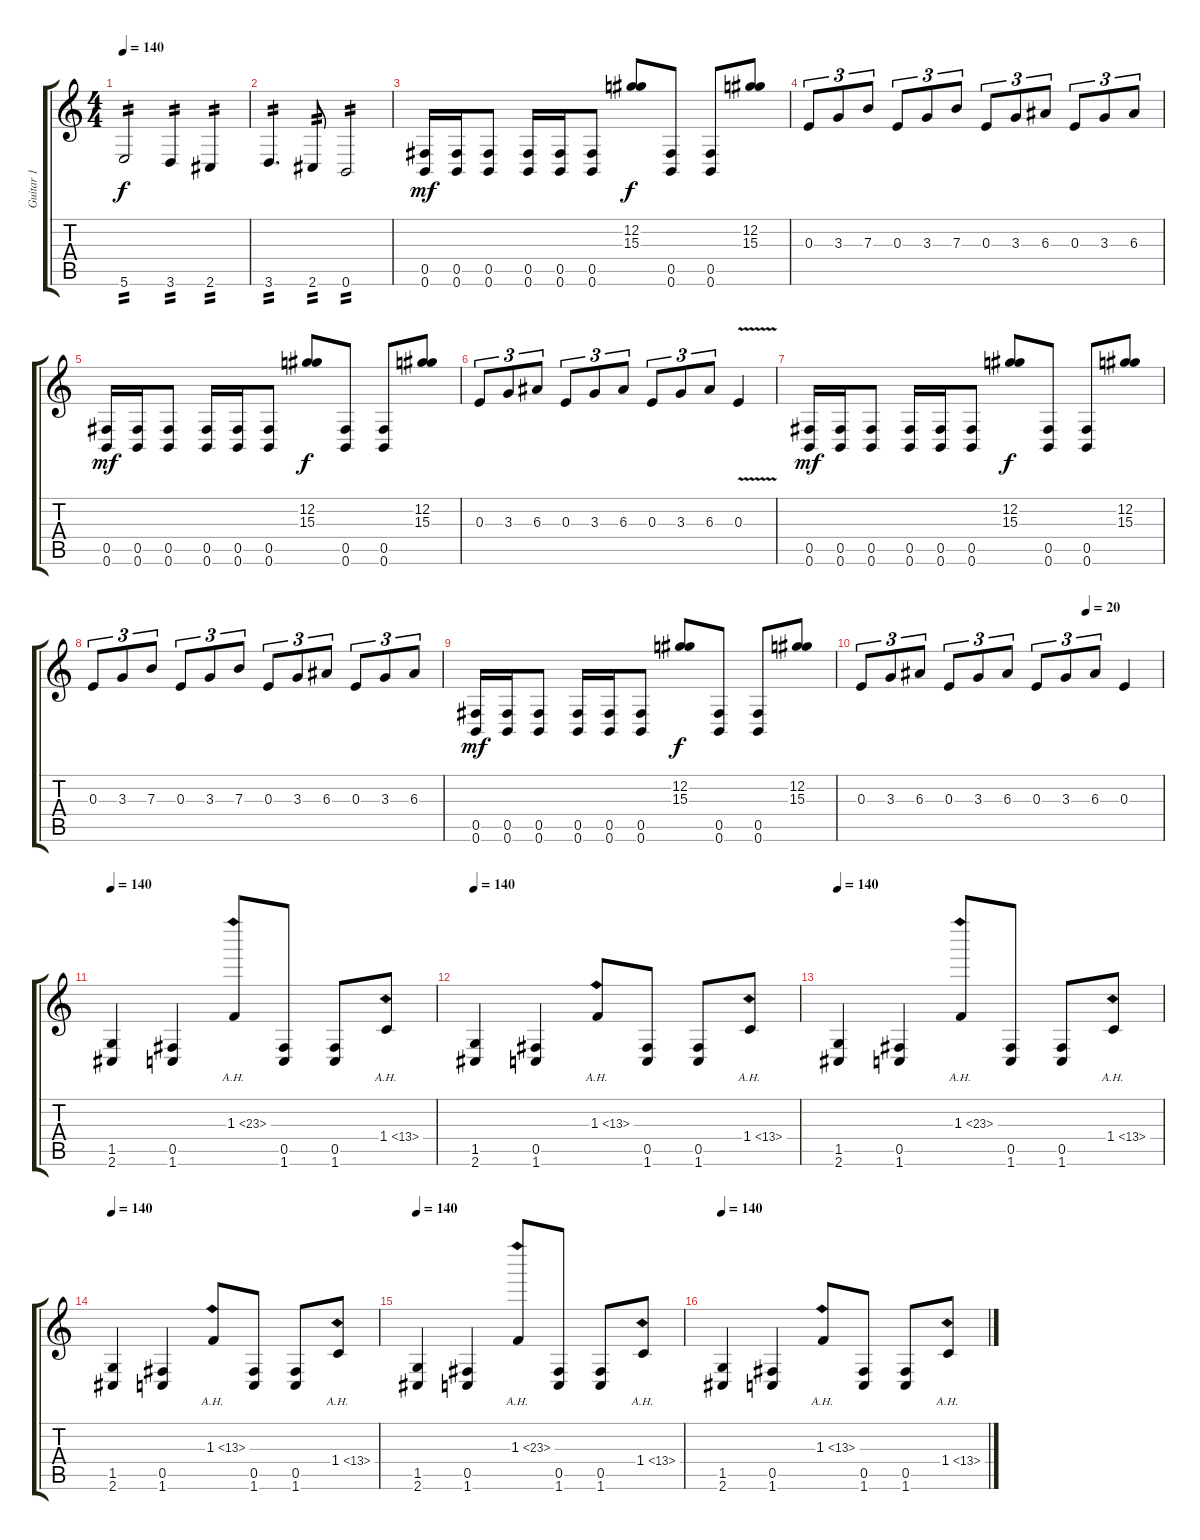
\track ("Guitar 1" "Guitar 1") {instrument distortionguitar}
\staff {score tabs}
\tuning (Db4 Ab3 E3 B2 Gb2 B1) {hide}
\ts (4 4)
\tempo 140
\clef g2
\ks c
5.6.2{tp 2 dy f} 3.6.4{tp 2} 2.6.4{tp 2} |
3.6.4{d tp 2} 2.6.8{tp 2} 0.6.2{tp 2} |
(0.5 0.6).16{dy mf} (0.5 0.6).16 (0.5 0.6).8 (0.5 0.6).16 (0.5 0.6).16 (0.5 0.6).8 (12.2 15.3).8{dy f} (0.5 0.6).8 (0.5 0.6).8 (12.2 15.3).8 |
0.3.8{tu (3 2)} 3.3.8{tu (3 2)} 7.3.8{tu (3 2)} 0.3.8{tu (3 2)} 3.3.8{tu (3 2)} 7.3.8{tu (3 2)} 0.3.8{tu (3 2)} 3.3.8{tu (3 2)} 6.3.8{tu (3 2)} 0.3.8{tu (3 2)} 3.3.8{tu (3 2)} 6.3.8{tu (3 2)} |
(0.5 0.6).16{dy mf} (0.5 0.6).16 (0.5 0.6).8 (0.5 0.6).16 (0.5 0.6).16 (0.5 0.6).8 (12.2 15.3).8{dy f} (0.5 0.6).8 (0.5 0.6).8 (12.2 15.3).8 |
0.3.8{tu (3 2)} 3.3.8{tu (3 2)} 6.3.8{tu (3 2)} 0.3.8{tu (3 2)} 3.3.8{tu (3 2)} 6.3.8{tu (3 2)} 0.3.8{tu (3 2)} 3.3.8{tu (3 2)} 6.3.8{tu (3 2)} 0.3{v}.4 |
(0.5 0.6).16{dy mf} (0.5 0.6).16 (0.5 0.6).8 (0.5 0.6).16 (0.5 0.6).16 (0.5 0.6).8 (12.2 15.3).8{dy f} (0.5 0.6).8 (0.5 0.6).8 (12.2 15.3).8 |
0.3.8{tu (3 2)} 3.3.8{tu (3 2)} 7.3.8{tu (3 2)} 0.3.8{tu (3 2)} 3.3.8{tu (3 2)} 7.3.8{tu (3 2)} 0.3.8{tu (3 2)} 3.3.8{tu (3 2)} 6.3.8{tu (3 2)} 0.3.8{tu (3 2)} 3.3.8{tu (3 2)} 6.3.8{tu (3 2)} |
(0.5 0.6).16{dy mf} (0.5 0.6).16 (0.5 0.6).8 (0.5 0.6).16 (0.5 0.6).16 (0.5 0.6).8 (12.2 15.3).8{dy f} (0.5 0.6).8 (0.5 0.6).8 (12.2 15.3).8 |
\tempo (20 0.75)
0.3.8{tu (3 2)} 3.3.8{tu (3 2)} 6.3.8{tu (3 2)} 0.3.8{tu (3 2)} 3.3.8{tu (3 2)} 6.3.8{tu (3 2)} 0.3.8{tu (3 2)} 3.3.8{tu (3 2)} 6.3.8{tu (3 2)} 0.3.4 |
\tempo 140
(1.5 2.6).4 (0.5 1.6).4 1.3{ah 22}.8 (0.5 1.6).8 (0.5 1.6).8 1.4{ah 12}.8 |
\tempo 140
(1.5 2.6).4 (0.5 1.6).4 1.3{ah 12}.8 (0.5 1.6).8 (0.5 1.6).8 1.4{ah 12}.8 |
\tempo 140
(1.5 2.6).4 (0.5 1.6).4 1.3{ah 22}.8 (0.5 1.6).8 (0.5 1.6).8 1.4{ah 12}.8 |
\tempo 140
(1.5 2.6).4 (0.5 1.6).4 1.3{ah 12}.8 (0.5 1.6).8 (0.5 1.6).8 1.4{ah 12}.8 |
\tempo 140
(1.5 2.6).4 (0.5 1.6).4 1.3{ah 22}.8 (0.5 1.6).8 (0.5 1.6).8 1.4{ah 12}.8 |
\tempo 140
(1.5 2.6).4 (0.5 1.6).4 1.3{ah 12}.8 (0.5 1.6).8 (0.5 1.6).8 1.4{ah 12}.8
